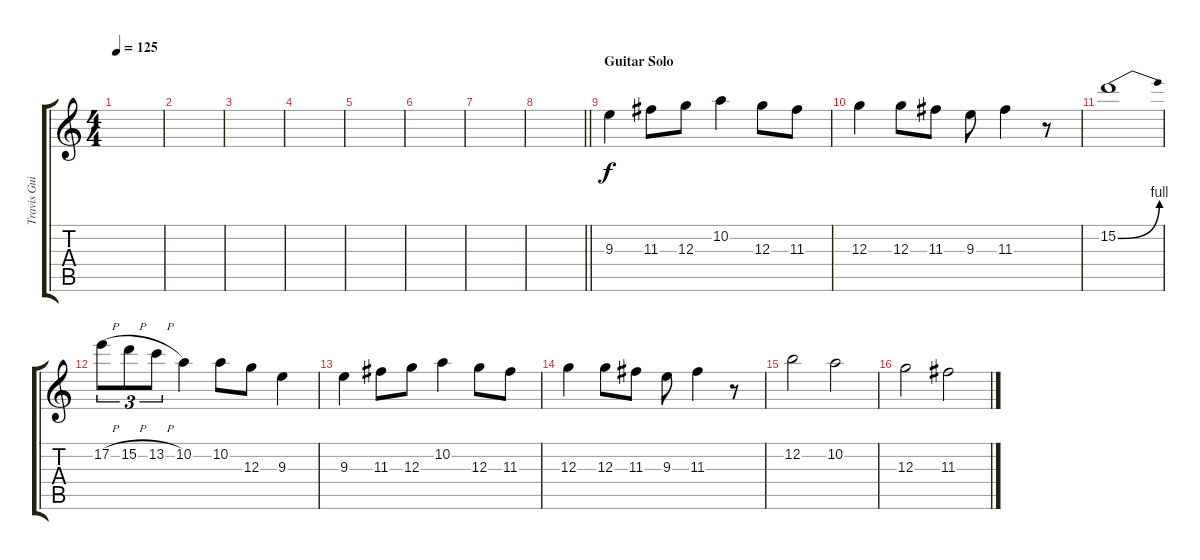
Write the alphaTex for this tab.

\track ("Travis Guitar" "Travis Gui") {instrument overdrivenguitar}
\staff {score tabs}
\tuning (E4 B3 G3 D3 A2 E2) {hide}
\ts (4 4)
\tempo 125
\clef g2
\ks c
|
|
|
|
|
|
|
\barLineRight lightlight
|
\section ("" "Guitar Solo")
9.3.4 11.3.8 12.3.8 10.2.4 12.3.8 11.3.8 |
12.3.4 12.3.8 11.3.8 9.3.8 11.3.4 r.8 |
15.2{be (bend 0 0 60 4)}.1 |
17.2{h}.8{tu (3 2)} 15.2{h}.8{tu (3 2)} 13.2{h}.8{tu (3 2)} 10.2.4 10.2.8 12.3.8 9.3.4 |
9.3.4 11.3.8 12.3.8 10.2.4 12.3.8 11.3.8 |
12.3.4 12.3.8 11.3.8 9.3.8 11.3.4 r.8 |
12.2.2 10.2.2 |
12.3.2 11.3.2
